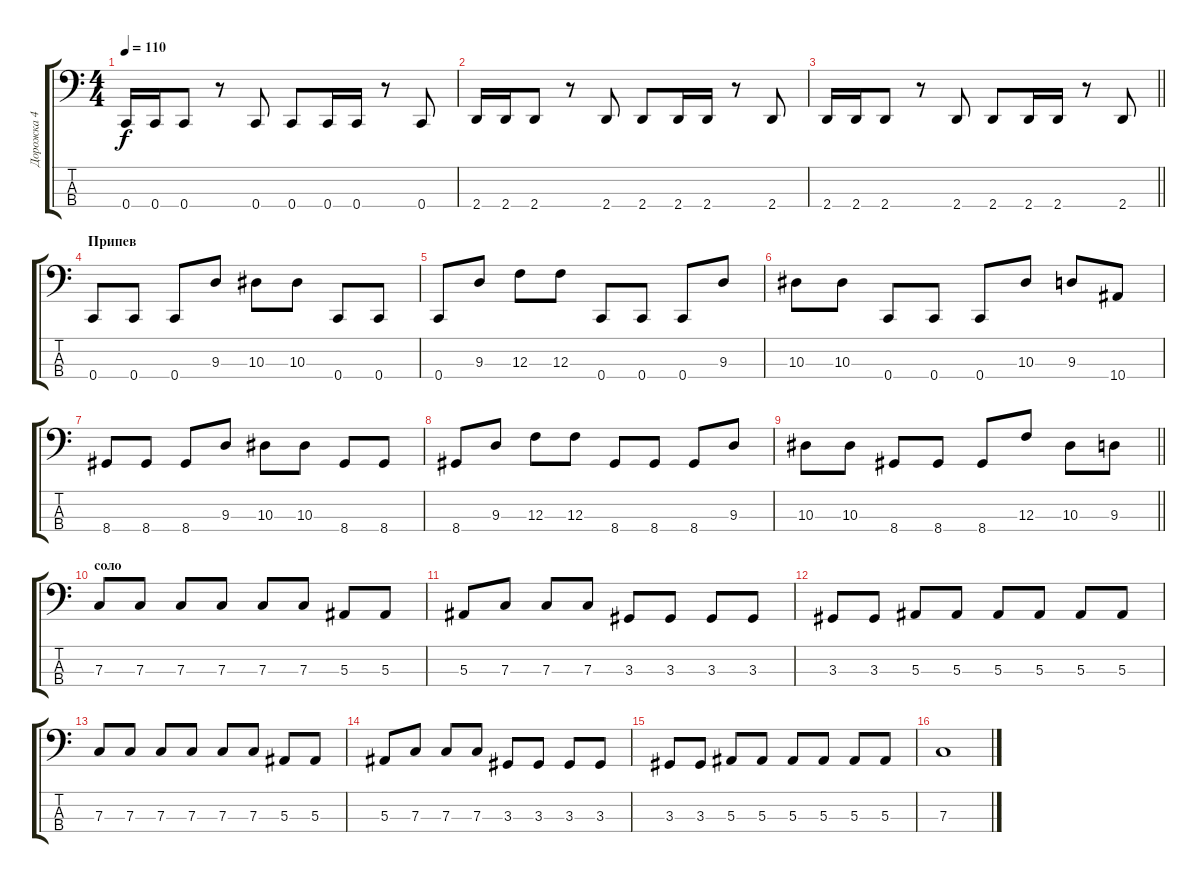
\track ("Дорожка 4" "Дорожка 4") {instrument slapbass1}
\staff {score tabs}
\tuning (Eb2 Bb1 F1 C1) {hide}
\ts (4 4)
\tempo 110
\clef f4
\ks c
0.4.16{dy f} 0.4.16 0.4.8 r.8 0.4.8 0.4.8 0.4.16 0.4.16 r.8 0.4.8 |
2.4.16 2.4.16 2.4.8 r.8 2.4.8 2.4.8 2.4.16 2.4.16 r.8 2.4.8 |
\barLineRight lightlight
2.4.16 2.4.16 2.4.8 r.8 2.4.8 2.4.8 2.4.16 2.4.16 r.8 2.4.8 |
\section ("" "Припев")
0.4.8 0.4.8 0.4.8 9.3.8 10.3.8 10.3.8 0.4.8 0.4.8 |
0.4.8 9.3.8 12.3.8 12.3.8 0.4.8 0.4.8 0.4.8 9.3.8 |
10.3.8 10.3.8 0.4.8 0.4.8 0.4.8 10.3.8 9.3.8 10.4.8 |
8.4.8 8.4.8 8.4.8 9.3.8 10.3.8 10.3.8 8.4.8 8.4.8 |
8.4.8 9.3.8 12.3.8 12.3.8 8.4.8 8.4.8 8.4.8 9.3.8 |
\barLineRight lightlight
10.3.8 10.3.8 8.4.8 8.4.8 8.4.8 12.3.8 10.3.8 9.3.8 |
\section ("" "соло")
7.3.8 7.3.8 7.3.8 7.3.8 7.3.8 7.3.8 5.3.8 5.3.8 |
5.3.8 7.3.8 7.3.8 7.3.8 3.3.8 3.3.8 3.3.8 3.3.8 |
3.3.8 3.3.8 5.3.8 5.3.8 5.3.8 5.3.8 5.3.8 5.3.8 |
7.3.8 7.3.8 7.3.8 7.3.8 7.3.8 7.3.8 5.3.8 5.3.8 |
5.3.8 7.3.8 7.3.8 7.3.8 3.3.8 3.3.8 3.3.8 3.3.8 |
3.3.8 3.3.8 5.3.8 5.3.8 5.3.8 5.3.8 5.3.8 5.3.8 |
7.3.1
